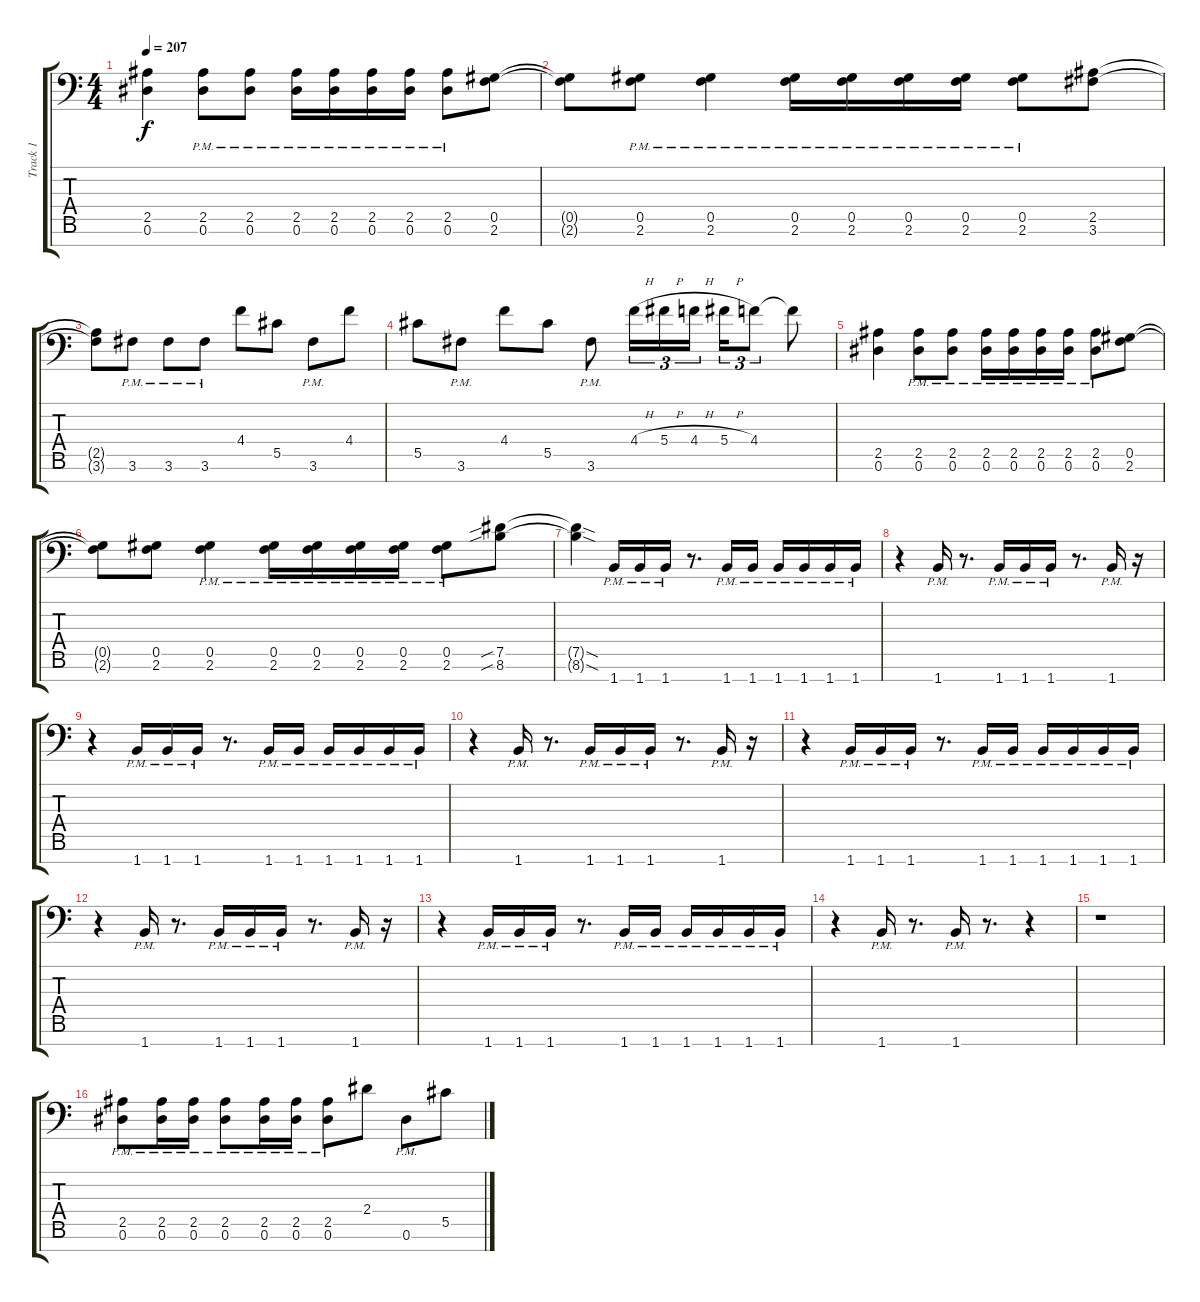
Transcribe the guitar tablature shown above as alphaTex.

\track ("Track 1" "Track 1") {instrument overdrivenguitar}
\staff {score tabs}
\tuning (Eb4 Bb3 Gb3 Db3 Ab2 Eb2 Bb1) {hide}
\ts (4 4)
\tempo 207
\clef f4
\ks c
(2.5 0.6).4{dy f} (2.5{pm} 0.6{pm}).8 (2.5{pm} 0.6{pm}).8 (2.5{pm} 0.6{pm}).16 (2.5{pm} 0.6{pm}).16 (2.5{pm} 0.6{pm}).16 (2.5{pm} 0.6{pm}).16 (2.5{pm} 0.6{pm}).8 (0.5 2.6).8 |
(0.5{t} 2.6{t}).8 (0.5{pm} 2.6{pm}).8 (0.5{pm} 2.6{pm}).4 (0.5{pm} 2.6{pm}).16 (0.5{pm} 2.6{pm}).16 (0.5{pm} 2.6{pm}).16 (0.5{pm} 2.6{pm}).16 (0.5{pm} 2.6{pm}).8 (2.5 3.6).8 |
(2.5{t} 3.6{t}).8 3.6{pm}.8 3.6{pm}.8 3.6{pm}.8 4.4.8 5.5.8 3.6{pm}.8 4.4.8 |
5.5.8 3.6{pm}.8 4.4.8 5.5.8 3.6{pm}.8 4.4{h}.16{tu (3 2)} 5.4{h}.16{tu (3 2)} 4.4{h}.16{tu (3 2)} 5.4{h}.16{tu (3 2)} 4.4.8{tu (3 2)} 4.4{t}.8 |
(2.5 0.6).4 (2.5{pm} 0.6{pm}).8 (2.5{pm} 0.6{pm}).8 (2.5{pm} 0.6{pm}).16 (2.5{pm} 0.6{pm}).16 (2.5{pm} 0.6{pm}).16 (2.5{pm} 0.6{pm}).16 (2.5{pm} 0.6{pm}).8 (0.5 2.6).8 |
(0.5{t} 2.6{t}).8 (0.5 2.6).8 (0.5{pm} 2.6{pm}).4 (0.5{pm} 2.6{pm}).16 (0.5{pm} 2.6{pm}).16 (0.5{pm} 2.6{pm}).16 (0.5{pm} 2.6{pm}).16 (0.5{pm} 2.6{pm}).8 (7.5{sib} 8.6{sib}).8 |
(7.5{sod t} 8.6{sod t}).4 1.7{pm}.16 1.7{pm}.16 1.7{pm}.16 r.8{d} 1.7{pm}.16 1.7{pm}.16 1.7{pm}.16 1.7{pm}.16 1.7{pm}.16 1.7{pm}.16 |
r.4 1.7{pm}.16 r.8{d} 1.7{pm}.16 1.7{pm}.16 1.7{pm}.16 r.8{d} 1.7{pm}.16 r.16 |
r.4 1.7{pm}.16 1.7{pm}.16 1.7{pm}.16 r.8{d} 1.7{pm}.16 1.7{pm}.16 1.7{pm}.16 1.7{pm}.16 1.7{pm}.16 1.7{pm}.16 |
r.4 1.7{pm}.16 r.8{d} 1.7{pm}.16 1.7{pm}.16 1.7{pm}.16 r.8{d} 1.7{pm}.16 r.16 |
r.4 1.7{pm}.16 1.7{pm}.16 1.7{pm}.16 r.8{d} 1.7{pm}.16 1.7{pm}.16 1.7{pm}.16 1.7{pm}.16 1.7{pm}.16 1.7{pm}.16 |
r.4 1.7{pm}.16 r.8{d} 1.7{pm}.16 1.7{pm}.16 1.7{pm}.16 r.8{d} 1.7{pm}.16 r.16 |
r.4 1.7{pm}.16 1.7{pm}.16 1.7{pm}.16 r.8{d} 1.7{pm}.16 1.7{pm}.16 1.7{pm}.16 1.7{pm}.16 1.7{pm}.16 1.7{pm}.16 |
r.4 1.7{pm}.16 r.8{d} 1.7{pm}.16 r.8{d} r.4 |
r.1 |
(2.5{pm} 0.6{pm}).8 (2.5{pm} 0.6{pm}).16 (2.5{pm} 0.6{pm}).16 (2.5{pm} 0.6{pm}).8 (2.5{pm} 0.6{pm}).16 (2.5{pm} 0.6{pm}).16 (2.5{pm} 0.6{pm}).8 2.4.8 0.6{pm}.8 5.5.8
